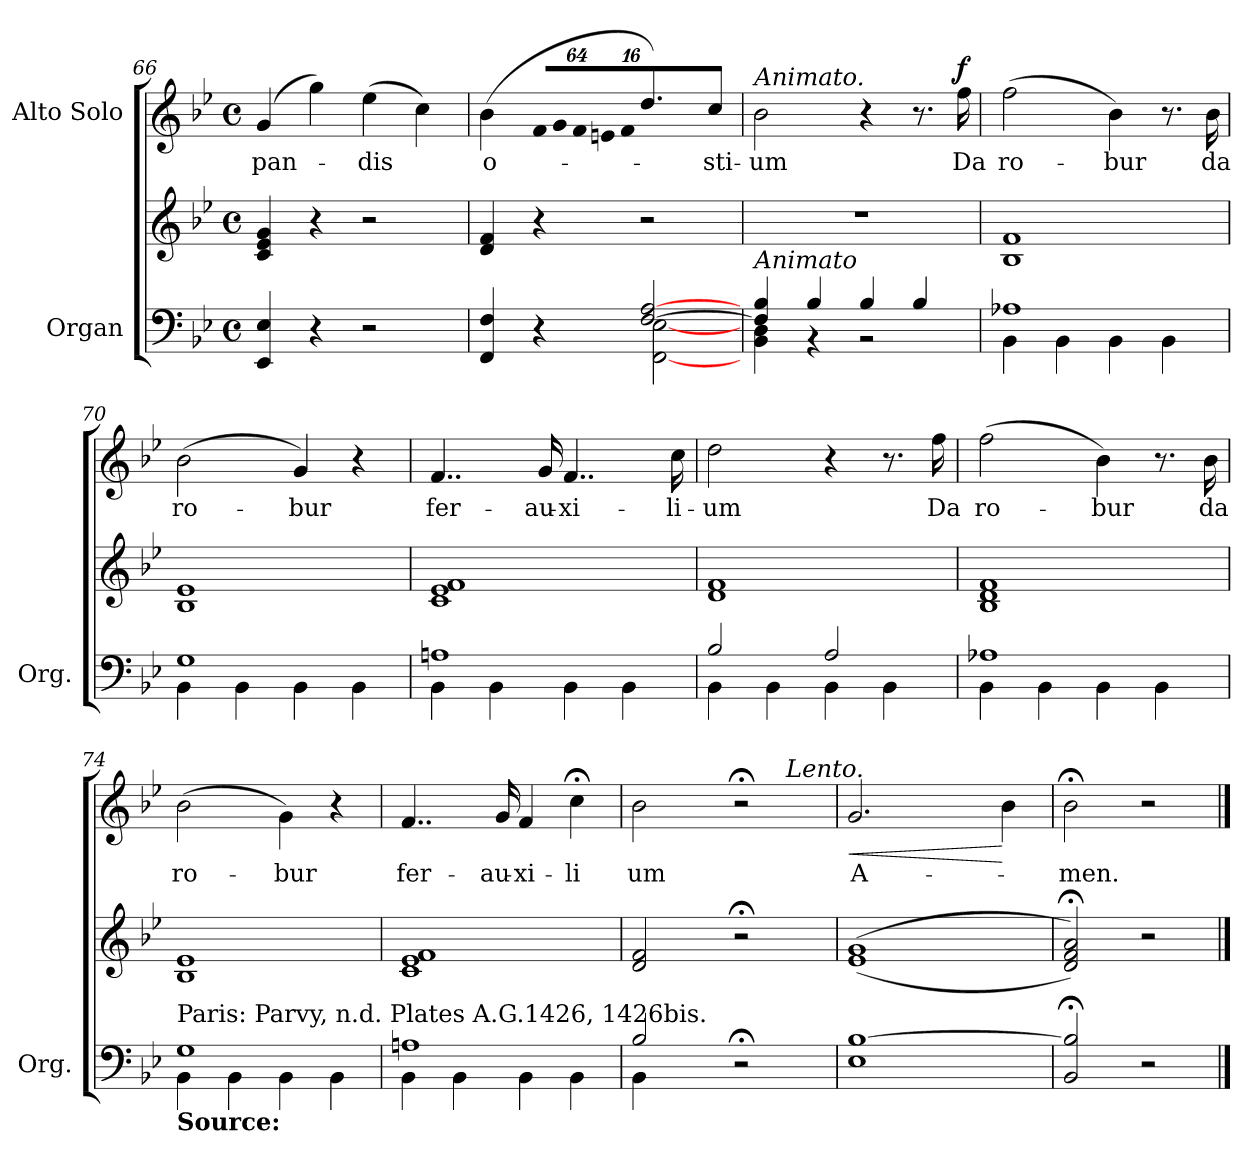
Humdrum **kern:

**kern	**kern	**kern	**text	**dynam
*part2	*part2	*part1	*part1	*part1
*staff3	*staff2	*staff1	*staff1	*staff1
*I"Organ	*	*I"Alto Solo	*	*
*I'Org.	*	*	*	*
*clefF4	*clefG2	*clefG2	*	*
*k[b-e-]	*k[b-e-]	*k[b-e-]	*	*
*B-:	*B-:	*B-:	*	*
*M4/4	*M4/4	*M4/4	*	*
*met(c)	*met(c)	*met(c)	*	*
=66	=66	=66	=66	=66
!	!	!	!LO:LY:b:color=#000000	!
4EE-i/ 4E-i	4ci/ 4e-i 4gi	(4gi/	pan-	.
4r	4r	4ggi\)	.	.
!	!	!	!LO:LY:b:color=#000000	!
2r	2r	(4ee-i\	-dis	.
.	.	4cci\)	.	.
=67	=67	=67	=67	=67
*^	*	*	*	*
!	!	!	!	!LO:LY:b:color=#000000	!
4FFi/ 4Fi	2ryy	4di/ 4fi	(4b-i\	o-	.
*	*	*	*Xbrackettup	*	*
!	!	!	!LO:N:vis=16	!	!
4r	.	4r	1024%51fi/LL	.	.
!	!	!	!LO:N:vis=16	!	!
.	.	.	1024%51gi/	.	.
!	!	!	!LO:N:vis=16	!	!
.	.	.	1024%51fi/	.	.
!	!	!	!LO:N:vis=16	!	!
.	.	.	1024%51eni/	.	.
!	!	!	!LO:N:vis=16	!	!
.	.	.	256%13fi/JJ	.	.
[2Fi/ [2Ai	[2FFi\ [2E-i	2r	4.ddi\)	.	.
!	!	!	!	!LO:LY:b:color=#000000	!
.	.	.	8cci\	-sti-	.
=68	=68	=68	=68	=68	=68
!	!	!	!LO:TX:a:i:t=Animato.	!	!
!LO:TX:a:i:t=Animato	!	!	!	!	!
!	!	!	!	!LO:LY:b:color=#000000	!
4Fi/] 4B-i	4BB-i\ 4Di	1r	2b-i\	-um	.
4B-i/	4r	.	.	.	.
4B-i/	2r	.	4r	.	.
4B-i/	.	.	8.r	.	.
!	!	!	!	!LO:LY:b:color=#000000	!
.	.	.	16ffi\	Da	f
!!LO:LB:g=z
=69	=69	=69	=69	=69	=69
!	!	!	!	!LO:LY:b:color=#000000	!
1A-Xi	4BB-i\	1B-i 1fi	(2ffi\	ro-	.
.	4BB-i\	.	.	.	.
!	!	!	!	!LO:LY:b:color=#000000	!
.	4BB-i\	.	4b-i\)	-bur	.
.	4BB-i\	.	8.r	.	.
!	!	!	!	!LO:LY:b:color=#000000	!
.	.	.	16b-i\	da	.
=70	=70	=70	=70	=70	=70
!	!	!	!	!LO:LY:b:color=#000000	!
1Gi	4BB-i\	1B-i 1e-i	(2b-i\	ro-	.
.	4BB-i\	.	.	.	.
!	!	!	!	!LO:LY:b:color=#000000	!
.	4BB-i\	.	4gi/)	-bur	.
.	4BB-i\	.	4r	.	.
=71	=71	=71	=71	=71	=71
!	!	!	!	!LO:LY:b:color=#000000	!
1Ani	4BB-i\	1ci 1e-i 1fi	4..fi/	fer-	.
.	4BB-i\	.	.	.	.
!	!	!	!	!LO:LY:b:color=#000000	!
.	.	.	16gi/	-au-	.
!	!	!	!	!LO:LY:b:color=#000000	!
.	4BB-i\	.	4..fi/	-xi-	.
.	4BB-i\	.	.	.	.
!	!	!	!	!LO:LY:b:color=#000000	!
.	.	.	16cci\	-li-	.
=72	=72	=72	=72	=72	=72
!	!	!	!	!LO:LY:b:color=#000000	!
2B-i/	4BB-i\	1di 1fi	2ddi\	-um	.
.	4BB-i\	.	.	.	.
2Ai/	4BB-i\	.	4r	.	.
.	4BB-i\	.	8.r	.	.
!	!	!	!	!LO:LY:b:color=#000000	!
.	.	.	16ffi\	Da	.
=73	=73	=73	=73	=73	=73
!	!	!	!	!LO:LY:b:color=#000000	!
1A-Xi	4BB-i\	1B-i 1di 1fi	(2ffi\	ro-	.
.	4BB-i\	.	.	.	.
!	!	!	!	!LO:LY:b:color=#000000	!
.	4BB-i\	.	4b-i\)	-bur	.
.	4BB-i\	.	8.r	.	.
!	!	!	!	!LO:LY:b:color=#000000	!
.	.	.	16b-i\	da	.
!!LO:LB:g=z
=74	=74	=74	=74	=74	=74
!LO:TX:b:B:t=Source&colon;	!	!	!	!	!
!LO:TX:t=Paris&colon; Parvy, n.d. Plates A.G.1426, 1426bis.	!	!	!	!	!
!	!	!	!	!LO:LY:b:color=#000000	!
1Gi	4BB-i\	1B-i 1e-i	(2b-i\	ro-	.
.	4BB-i\	.	.	.	.
!	!	!	!	!LO:LY:b:color=#000000	!
.	4BB-i\	.	4gi\)	-bur	.
.	4BB-i\	.	4r	.	.
=75	=75	=75	=75	=75	=75
!	!	!	!	!LO:LY:b:color=#000000	!
1Ani	4BB-i\	1ci 1e-i 1fi	4..fi/	fer-	.
.	4BB-i\	.	.	.	.
!	!	!	!	!LO:LY:b:color=#000000	!
.	.	.	16gi/	-au-	.
!	!	!	!	!LO:LY:b:color=#000000	!
.	4BB-i\	.	4fi/	-xi-	.
!	!	!	!	!LO:LY:b:color=#000000	!
.	4BB-i\	.	4cc;i\	-li	.
=76	=76	=76	=76	=76	=76
!	!	!	!	!LO:LY:b:color=#000000	!
*	*	*	*^	*	*
2B-i/	4BB-i\	2di/ 2fi	2b-i\	2.ryy	um	.
.	4ryy	.	.	.	.	.
2r;	4ryy	2r;	2r;	.	.	.
!	!	!	!	!LO:TX:a:i:t=Lento.	!	!
.	4ryy	.	.	4ryy	.	.
*	*	*	*v	*v	*	*
=77	=77	=77	=77	=77	=77
*	*	*	*^	*	*
!	!	!	!	!	!LO:LY:b:color=#000000	!LO:HP:b
*	*	*	*v	*v	*	*
1E-i [1B-i	4ryy	((1e-i 1gi	2.gi/	A-	<
.	4ryy	.	.	.	.
.	4ryy	.	.	.	.
.	4ryy	.	4b-i\	.	[
*v	*v	*	*	*	*
=78	=78	=78	=78	=78
*^	*	*	*	*
!	!	!	!	!LO:LY:b:color=#000000	!
*v	*v	*	*	*	*
2BB-i/; 2B-i];	2di/; 2fi; 2ai;))	2b-;i\	-men.	.
2r	2r	2r	.	.
==	==	==	==	==
*-	*-	*-	*-	*-
